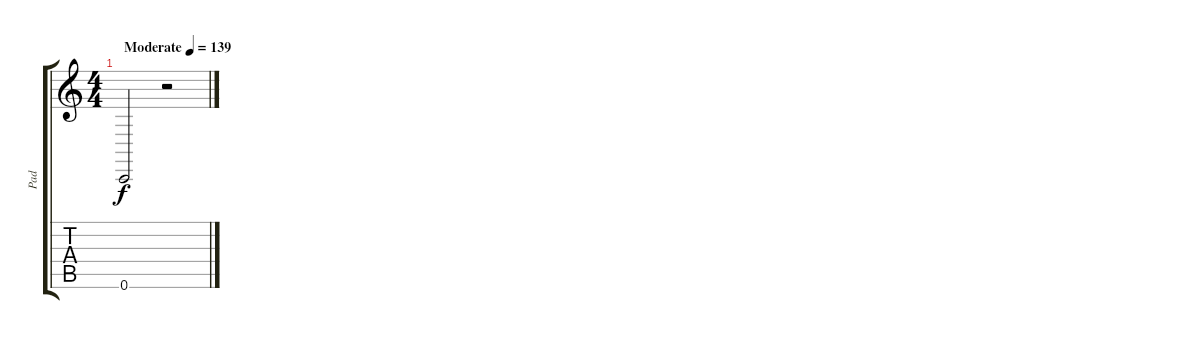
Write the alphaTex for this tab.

\track ("Pad" "Pad") {instrument pad2warm}
\staff {score tabs}
\tuning (D4 A3 F3 C3 G2 C2) {hide}
\ts (4 4)
\tempo (139 "Moderate")
\clef g2
\ks c
0.6.2{dy f instrument pad2warm} r.2
